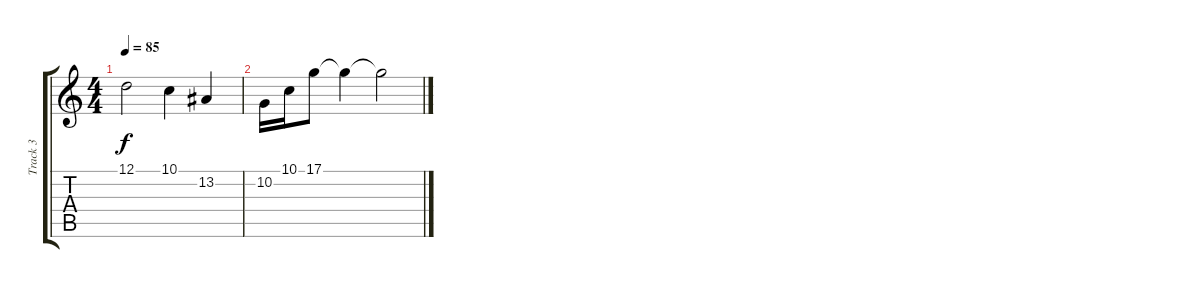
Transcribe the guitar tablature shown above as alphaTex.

\track ("Track 3" "Track 3") {instrument vibraphone}
\staff {score tabs}
\tuning (D4 A3 F3 C3 G2 D2) {hide}
\ts (4 4)
\tempo 85
\clef g2
\ks c
12.1.2{dy f} 10.1.4 13.2.4 |
10.2.16 10.1.16 17.1.8 17.1{t}.4 17.1{t}.2
